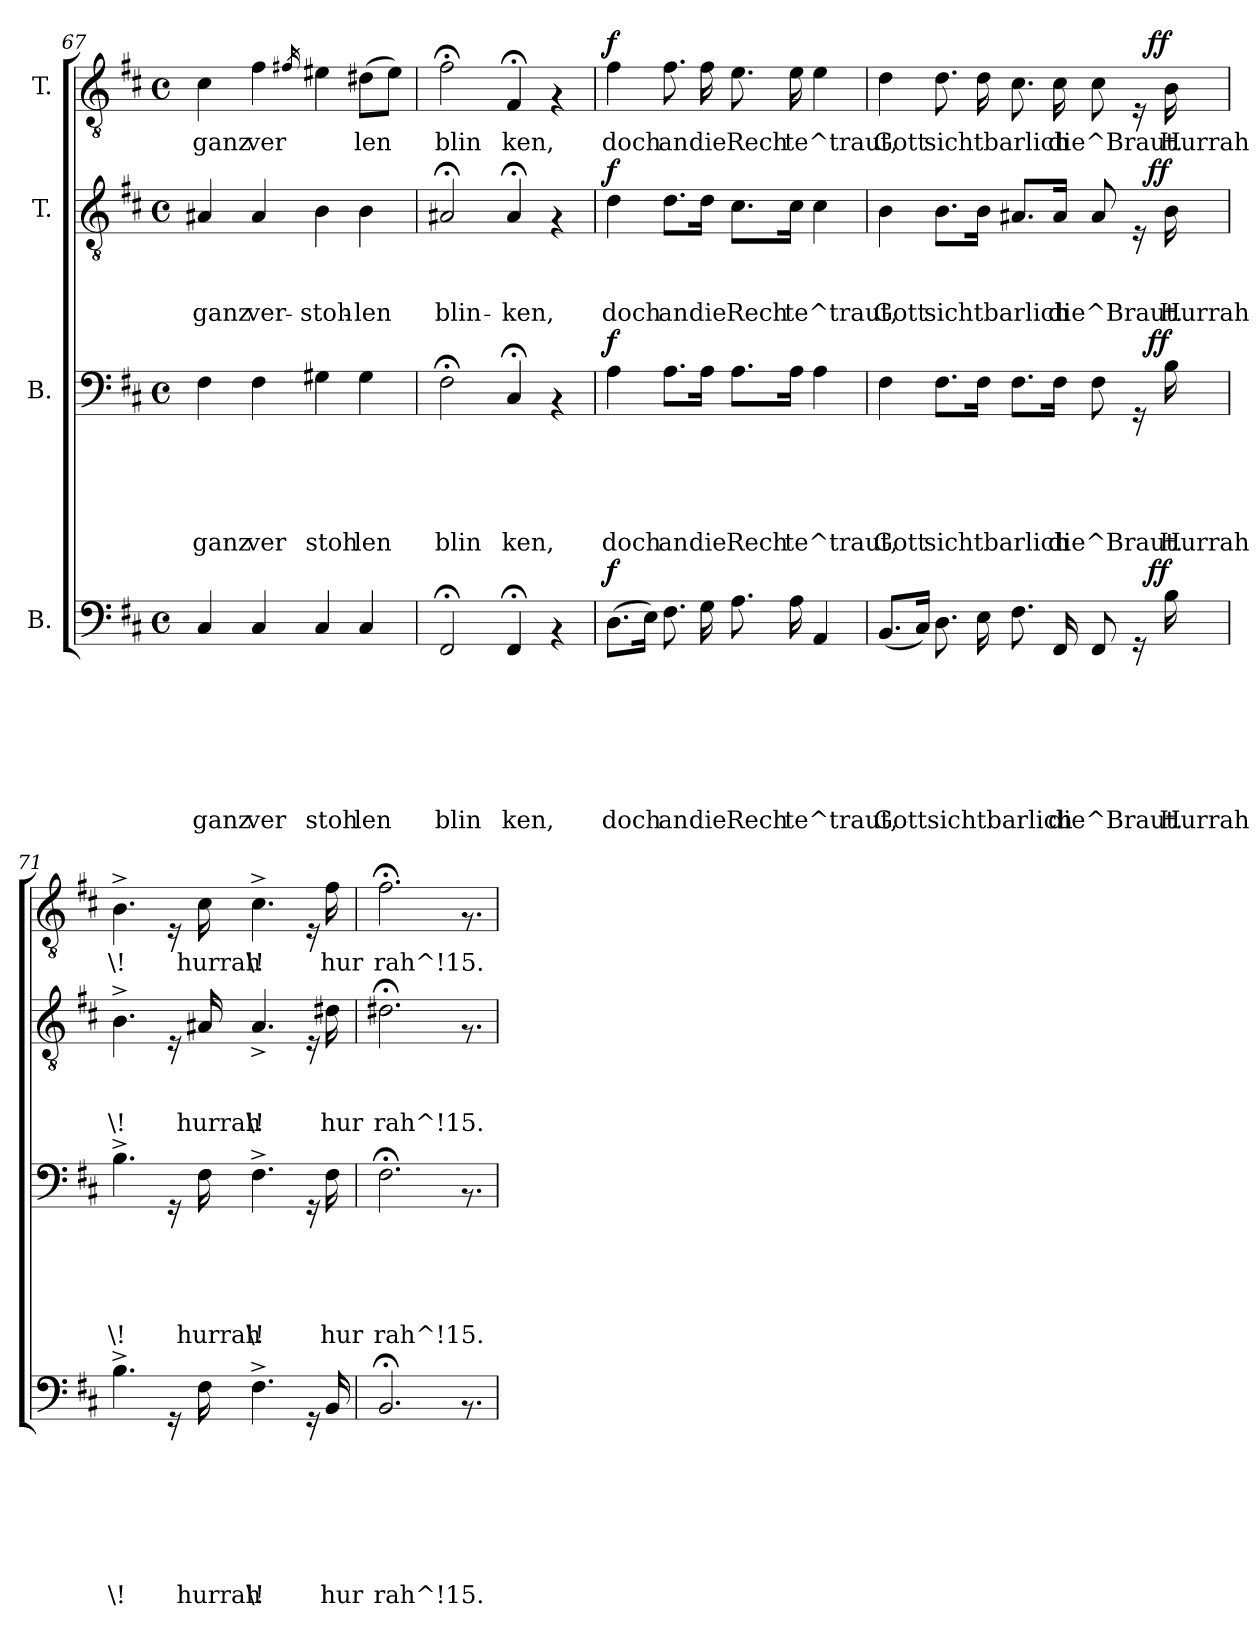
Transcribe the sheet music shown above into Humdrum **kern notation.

**kern	**text	**text	**text	**text	**text	**text	**text	**dynam	**kern	**text	**text	**text	**text	**text	**dynam	**kern	**text	**text	**text	**dynam	**kern	**text	**dynam
*part4	*part4	*part4	*part4	*part4	*part4	*part4	*part4	*part4	*part3	*part3	*part3	*part3	*part3	*part3	*part3	*part2	*part2	*part2	*part2	*part2	*part1	*part1	*part1
*staff4	*staff4	*staff4	*staff4	*staff4	*staff4	*staff4	*staff4	*staff4	*staff3	*staff3	*staff3	*staff3	*staff3	*staff3	*staff3	*staff2	*staff2	*staff2	*staff2	*staff2	*staff1	*staff1	*staff1
*I"B.	*	*	*	*	*	*	*	*	*I"B.	*	*	*	*	*	*	*I"T.	*	*	*	*	*I"T.	*	*
*clefF4	*	*	*	*	*	*	*	*	*clefF4	*	*	*	*	*	*	*clefGv2	*	*	*	*	*clefGv2	*	*
*k[f#c#]	*	*	*	*	*	*	*	*	*k[f#c#]	*	*	*	*	*	*	*k[f#c#]	*	*	*	*	*k[f#c#]	*	*
*D:	*	*	*	*	*	*	*	*	*D:	*	*	*	*	*	*	*D:	*	*	*	*	*D:	*	*
*M4/4	*	*	*	*	*	*	*	*	*M4/4	*	*	*	*	*	*	*M4/4	*	*	*	*	*M4/4	*	*
*met(c)	*	*	*	*	*	*	*	*	*met(c)	*	*	*	*	*	*	*met(c)	*	*	*	*	*met(c)	*	*
=67	=67	=67	=67	=67	=67	=67	=67	=67	=67	=67	=67	=67	=67	=67	=67	=67	=67	=67	=67	=67	=67	=67	=67
!	!	!	!	!	!	!	!LO:LY:b:rj	!	!	!	!	!	!	!LO:LY:b:rj	!	!	!	!	!LO:LY:b:rj	!	!	!LO:LY:b:rj	!
4C#/	.	.	.	.	.	.	ganz	.	4F#\	.	.	.	.	ganz	.	4A#X/	.	.	ganz	.	4c#\	ganz	.
!	!	!	!	!	!	!	!LO:LY:b:rj	!	!	!	!	!	!	!LO:LY:b:rj	!	!	!	!	!LO:LY:b:rj	!	!	!LO:LY:b:rj	!
4C#/	.	.	.	.	.	.	ver	.	4F#\	.	.	.	.	ver	.	4A#/	.	.	ver-	.	4f#\	ver	.
.	.	.	.	.	.	.	.	.	.	.	.	.	.	.	.	.	.	.	.	.	16qf#X/	.	.
!	!	!	!	!	!	!	!LO:LY:b:rj	!	!	!	!	!	!	!LO:LY:b:rj	!	!	!	!	!LO:LY:b:rj	!	!	!	!
4C#/	.	.	.	.	.	.	stoh	.	4G#X\	.	.	.	.	stoh	.	4B\	.	.	-stoh-	.	4e#X\	.	.
!	!	!	!	!	!	!	!LO:LY:b:rj	!	!	!	!	!	!	!LO:LY:b:rj	!	!	!	!	!LO:LY:b:rj	!	!	!LO:LY:b:rj	!
4C#/	.	.	.	.	.	.	len	.	4G#\	.	.	.	.	len	.	4B\	.	.	-len	.	(>8d#X\L	len	.
.	.	.	.	.	.	.	.	.	.	.	.	.	.	.	.	.	.	.	.	.	8e#\J)	.	.
=68!	=68!	=68!	=68!	=68!	=68!	=68!	=68!	=68!	=68!	=68!	=68!	=68!	=68!	=68!	=68!	=68!	=68!	=68!	=68!	=68!	=68!	=68!	=68!
!	!	!	!	!	!	!	!LO:LY:b:rj	!	!	!	!	!	!	!LO:LY:b:rj	!	!	!	!	!LO:LY:b:rj	!	!	!LO:LY:b:rj	!
2FF#;</	.	.	.	.	.	.	blin	.	2F#;<\	.	.	.	.	blin	.	2A#X;</	.	.	blin-	.	2f#;<\	blin	.
!	!	!	!	!	!	!	!LO:LY:b:rj	!	!	!	!	!	!	!LO:LY:b:rj	!	!	!	!	!LO:LY:b:rj	!	!	!LO:LY:b:rj	!
4FF#;</	.	.	.	.	.	.	ken,	.	4C#;</	.	.	.	.	ken,	.	4A#;</	.	.	-ken,	.	4F#;</	ken,	.
4rAA	.	.	.	.	.	.	.	.	4rAA	.	.	.	.	.	.	4rF	.	.	.	.	4rF	.	.
=69!	=69!	=69!	=69!	=69!	=69!	=69!	=69!	=69!	=69!	=69!	=69!	=69!	=69!	=69!	=69!	=69!	=69!	=69!	=69!	=69!	=69!	=69!	=69!
!	!	!	!	!	!	!	!LO:LY:b:rj	!LO:DY:a	!	!	!	!	!	!LO:LY:b:rj	!LO:DY:a	!	!	!	!LO:LY:b:rj	!LO:DY:a	!	!LO:LY:b:rj	!LO:DY:a
(>8.D\L	.	.	.	.	.	.	doch	f	4A\	.	.	.	.	doch	f	4d\	.	.	doch	f	4f#\	doch	f
16E\Jk)	.	.	.	.	.	.	.	.	.	.	.	.	.	.	.	.	.	.	.	.	.	.	.
!	!	!	!	!	!	!	!LO:LY:b:rj	!	!	!	!	!	!	!LO:LY:b:rj	!	!	!	!	!LO:LY:b:rj	!	!	!LO:LY:b:rj	!
8.F#\	.	.	.	.	.	.	an	.	8.A\L	.	.	.	.	an	.	8.d\L	.	.	an	.	8.f#\	an	.
!	!	!	!	!	!	!	!LO:LY:b:rj	!	!	!	!	!	!	!LO:LY:b:rj	!	!	!	!	!LO:LY:b:rj	!	!	!LO:LY:b:rj	!
16G\	.	.	.	.	.	.	die	.	16A\Jk	.	.	.	.	die	.	16d\Jk	.	.	die	.	16f#\	die	.
!	!	!	!	!	!	!	!LO:LY:b:rj	!	!	!	!	!	!	!LO:LY:b:rj	!	!	!	!	!LO:LY:b:rj	!	!	!LO:LY:b:rj	!
8.A\	.	.	.	.	.	.	Rech	.	8.A\L	.	.	.	.	Rech	.	8.c#\L	.	.	Rech	.	8.e\	Rech	.
!	!	!	!	!	!	!	!LO:LY:b:rj	!	!	!	!	!	!	!LO:LY:b:rj	!	!	!	!	!LO:LY:b:rj	!	!	!LO:LY:b:rj	!
16A\	.	.	.	.	.	.	te^traut,	.	16A\Jk	.	.	.	.	te^traut,	.	16c#\Jk	.	.	te^traut,	.	16e\	te^traut,	.
4AA/	.	.	.	.	.	.	.	.	4A\	.	.	.	.	.	.	4c#\	.	.	.	.	4e\	.	.
!!LO:LB:g=z
=70!	=70!	=70!	=70!	=70!	=70!	=70!	=70!	=70!	=70!	=70!	=70!	=70!	=70!	=70!	=70!	=70!	=70!	=70!	=70!	=70!	=70!	=70!	=70!
!	!	!	!	!	!	!	!LO:LY:b:rj	!	!	!	!	!	!	!LO:LY:b:rj	!	!	!	!	!LO:LY:b:rj	!	!	!LO:LY:b:rj	!
*^	*	*	*	*	*	*	*	*	*^	*	*	*	*	*	*	*^	*	*	*	*	*^	*	*
(<8.BB/L	2ryy	.	.	.	.	.	.	Gottsichtbarlich	.	4F#\	2ryy	.	.	.	.	Gott	.	4B\	2ryy	.	.	Gott	.	4d\	2ryy	Gott	.
16C#/Jk)	.	.	.	.	.	.	.	.	.	.	.	.	.	.	.	.	.	.	.	.	.	.	.	.	.	.	.
!	!	!	!	!	!	!	!	!	!	!	!	!	!	!	!	!LO:LY:b:rj	!	!	!	!	!	!LO:LY:b:rj	!	!	!	!LO:LY:b:rj	!
8.D\	.	.	.	.	.	.	.	.	.	8.F#\L	.	.	.	.	.	sichtbarlich	.	8.B\L	.	.	.	sichtbarlich	.	8.d\	.	sichtbarlich	.
16E\	.	.	.	.	.	.	.	.	.	16F#\Jk	.	.	.	.	.	.	.	16B\Jk	.	.	.	.	.	16d\	.	.	.
8.F#\	4ryy	.	.	.	.	.	.	.	.	8.F#\L	4ryy	.	.	.	.	.	.	8.A#X/L	4ryy	.	.	.	.	8.c#\	4ryy	.	.
!	!	!	!	!	!	!	!	!LO:LY:b:rj	!	!	!	!	!	!	!	!LO:LY:b:rj	!	!	!	!	!	!LO:LY:b:rj	!	!	!	!LO:LY:b:rj	!
16FF#/	.	.	.	.	.	.	.	die^Braut.	.	16F#\Jk	.	.	.	.	.	die^Braut.	.	16A#/Jk	.	.	.	die^Braut.	.	16c#\	.	die^Braut.	.
8FF#/	8ryy	.	.	.	.	.	.	.	.	8F#\	8ryy	.	.	.	.	.	.	8A#/	8ryy	.	.	.	.	8c#\	8ryy	.	.
16rGG	32ryy	.	.	.	.	.	.	.	.	16rGG	32ryy	.	.	.	.	.	.	16rE	32ryy	.	.	.	.	16rE	32ryy	.	.
!	!	!	!	!	!	!	!	!	!LO:DY:a	!	!	!	!	!	!	!	!LO:DY:a	!	!	!	!	!	!LO:DY:a	!	!	!	!LO:DY:a
.	16.ryy	.	.	.	.	.	.	.	ff	.	16.ryy	.	.	.	.	.	ff	.	16.ryy	.	.	.	ff	.	16.ryy	.	ff
!	!	!	!	!	!	!	!	!LO:LY:b:rj	!	!	!	!	!	!	!	!LO:LY:b:rj	!	!	!	!	!	!LO:LY:b:rj	!	!	!	!LO:LY:b:rj	!
16B\	.	.	.	.	.	.	.	Hurrah	.	16B\	.	.	.	.	.	Hurrah	.	16B\	.	.	.	Hurrah	.	16B\	.	Hurrah	.
=71!	=71!	=71!	=71!	=71!	=71!	=71!	=71!	=71!	=71!	=71!	=71!	=71!	=71!	=71!	=71!	=71!	=71!	=71!	=71!	=71!	=71!	=71!	=71!	=71!	=71!	=71!	=71!
!	!	!	!	!	!	!	!	!LO:LY:b:rj	!	!	!	!	!	!	!	!LO:LY:b:rj	!	!	!	!	!	!LO:LY:b:rj	!	!	!	!LO:LY:b:rj	!
*v	*v	*	*	*	*	*	*	*	*	*	*	*	*	*	*	*	*	*v	*v	*	*	*	*	*v	*v	*	*
*	*	*	*	*	*	*	*	*	*v	*v	*	*	*	*	*	*	*	*	*	*	*	*	*	*
4.B^>\	.	.	.	.	.	.	\!	.	4.B^>\	.	.	.	.	\!	.	4.B^>\	.	.	\!	.	4.B^>\	\!	.
16rGG	.	.	.	.	.	.	.	.	16rGG	.	.	.	.	.	.	16rE	.	.	.	.	16rE	.	.
!	!	!	!	!	!	!	!LO:LY:b:rj	!	!	!	!	!	!	!LO:LY:b:rj	!	!	!	!	!LO:LY:b:rj	!	!	!LO:LY:b:rj	!
16F#\	.	.	.	.	.	.	hurrah	.	16F#\	.	.	.	.	hurrah	.	16A#X/	.	.	hurrah	.	16c#\	hurrah	.
!	!	!	!	!	!	!	!LO:LY:b:rj	!	!	!	!	!	!	!LO:LY:b:rj	!	!	!	!	!LO:LY:b:rj	!	!	!LO:LY:b:rj	!
4.F#^>\	.	.	.	.	.	.	\!	.	4.F#^>\	.	.	.	.	\!	.	4.A#^</	.	.	\!	.	4.c#^>\	\!	.
16rGG	.	.	.	.	.	.	.	.	16rGG	.	.	.	.	.	.	16rE	.	.	.	.	16rE	.	.
!	!	!	!	!	!	!	!LO:LY:b:rj	!	!	!	!	!	!	!LO:LY:b:rj	!	!	!	!	!LO:LY:b:rj	!	!	!LO:LY:b:rj	!
16BB/	.	.	.	.	.	.	hur	.	16F#\	.	.	.	.	hur	.	16d#X\	.	.	hur	.	16f#\	hur	.
=72!	=72!	=72!	=72!	=72!	=72!	=72!	=72!	=72!	=72!	=72!	=72!	=72!	=72!	=72!	=72!	=72!	=72!	=72!	=72!	=72!	=72!	=72!	=72!
!	!	!	!	!	!	!	!LO:LY:b:rj	!	!	!	!	!	!	!LO:LY:b:rj	!	!	!	!	!LO:LY:b:rj	!	!	!LO:LY:b:rj	!
2.BB;</	.	.	.	.	.	.	rah^!15.	.	2.F#;<\	.	.	.	.	rah^!15.	.	2.d#X;<\	.	.	rah^!15.	.	2.f#;<\	rah^!15.	.
8.rAA	.	.	.	.	.	.	.	.	8.rAA	.	.	.	.	.	.	8.rF	.	.	.	.	8.rF	.	.
=!	=!	=!	=!	=!	=!	=!	=!	=!	=!	=!	=!	=!	=!	=!	=!	=!	=!	=!	=!	=!	=!	=!	=!
*-	*-	*-	*-	*-	*-	*-	*-	*-	*-	*-	*-	*-	*-	*-	*-	*-	*-	*-	*-	*-	*-	*-	*-
